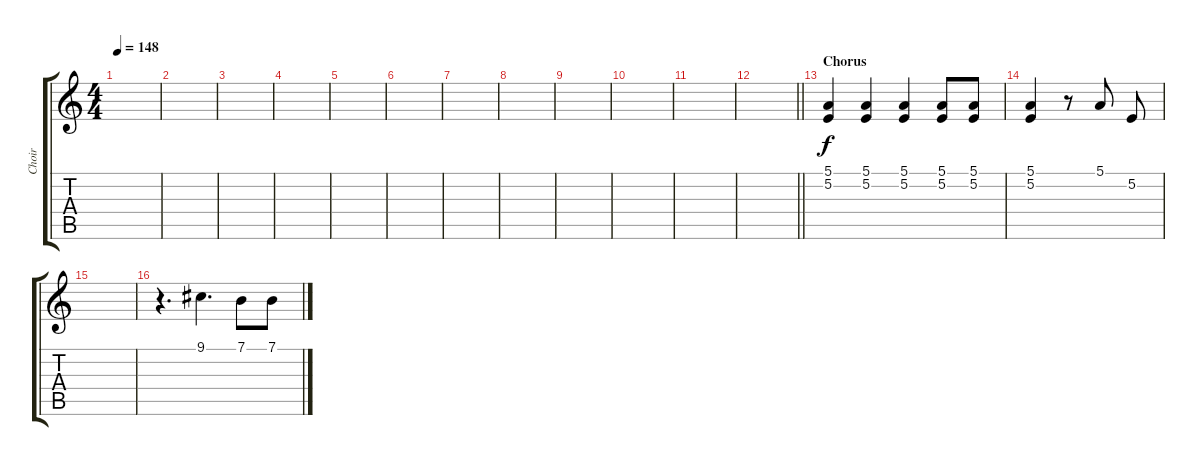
\track ("Choir" "Choir") {instrument voiceoohs}
\staff {score tabs}
\tuning (E4 B3 G3 D3 A2 E2) {hide}
\ts (4 4)
\tempo 148
\clef g2
\ks c
|
|
|
|
|
|
|
|
|
|
|
\barLineRight lightlight
|
\section ("" "Chorus")
(5.1 5.2).4 (5.1 5.2).4 (5.1 5.2).4 (5.1 5.2).8 (5.1 5.2).8 |
(5.1 5.2).4 r.8 5.1.8 5.2.8 |
|
r.4{d} 9.1.4{d} 7.1.8 7.1.8
